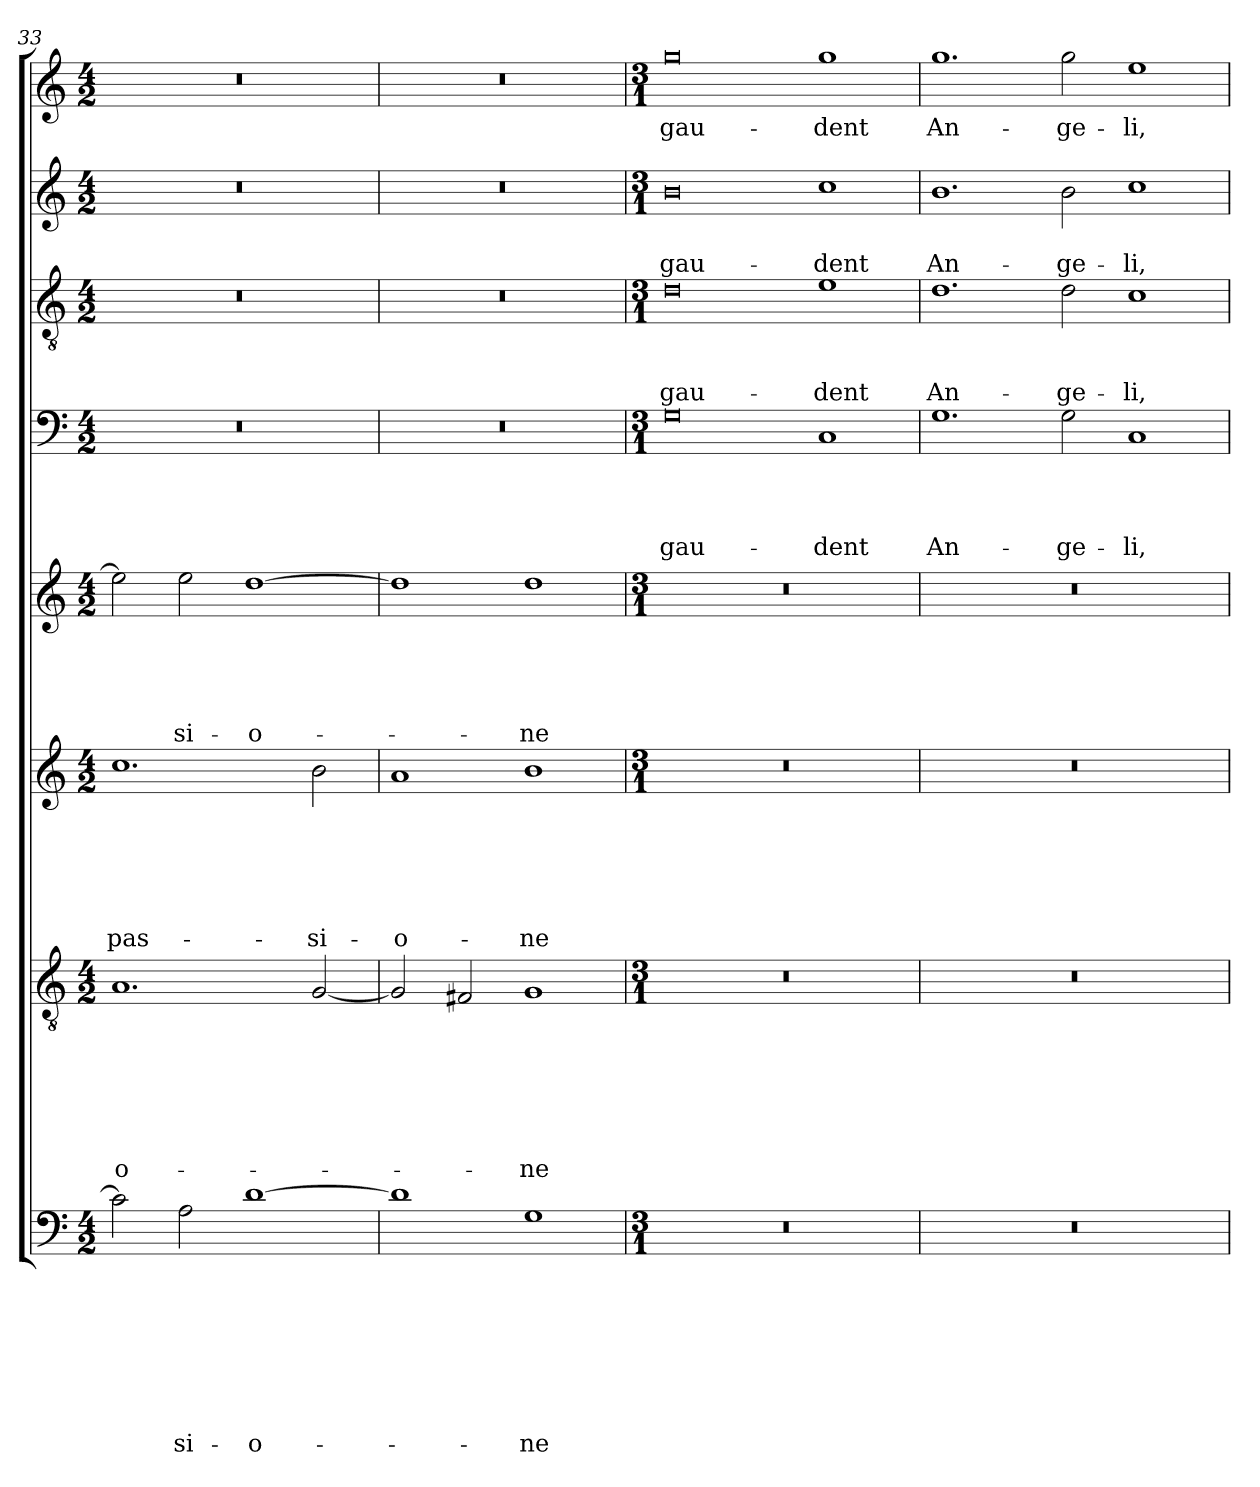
**kern	**text	**text	**text	**text	**text	**text	**text	**text	**kern	**text	**text	**text	**text	**text	**text	**text	**kern	**text	**text	**text	**text	**text	**text	**kern	**text	**text	**text	**text	**text	**kern	**text	**text	**text	**text	**kern	**text	**text	**text	**kern	**text	**text	**kern	**text
*part8	*part8	*part8	*part8	*part8	*part8	*part8	*part8	*part8	*part7	*part7	*part7	*part7	*part7	*part7	*part7	*part7	*part6	*part6	*part6	*part6	*part6	*part6	*part6	*part5	*part5	*part5	*part5	*part5	*part5	*part4	*part4	*part4	*part4	*part4	*part3	*part3	*part3	*part3	*part2	*part2	*part2	*part1	*part1
*staff8	*staff8	*staff8	*staff8	*staff8	*staff8	*staff8	*staff8	*staff8	*staff7	*staff7	*staff7	*staff7	*staff7	*staff7	*staff7	*staff7	*staff6	*staff6	*staff6	*staff6	*staff6	*staff6	*staff6	*staff5	*staff5	*staff5	*staff5	*staff5	*staff5	*staff4	*staff4	*staff4	*staff4	*staff4	*staff3	*staff3	*staff3	*staff3	*staff2	*staff2	*staff2	*staff1	*staff1
*clefF4	*	*	*	*	*	*	*	*	*clefGv2	*	*	*	*	*	*	*	*clefG2	*	*	*	*	*	*	*clefG2	*	*	*	*	*	*clefF4	*	*	*	*	*clefGv2	*	*	*	*clefG2	*	*	*clefG2	*
*k[]	*	*	*	*	*	*	*	*	*k[]	*	*	*	*	*	*	*	*k[]	*	*	*	*	*	*	*k[]	*	*	*	*	*	*k[]	*	*	*	*	*k[]	*	*	*	*k[]	*	*	*k[]	*
*C:	*	*	*	*	*	*	*	*	*C:	*	*	*	*	*	*	*	*C:	*	*	*	*	*	*	*C:	*	*	*	*	*	*C:	*	*	*	*	*C:	*	*	*	*C:	*	*	*C:	*
*M4/2	*	*	*	*	*	*	*	*	*M4/2	*	*	*	*	*	*	*	*M4/2	*	*	*	*	*	*	*M4/2	*	*	*	*	*	*M4/2	*	*	*	*	*M4/2	*	*	*	*M4/2	*	*	*M4/2	*
=33	=33	=33	=33	=33	=33	=33	=33	=33	=33	=33	=33	=33	=33	=33	=33	=33	=33	=33	=33	=33	=33	=33	=33	=33	=33	=33	=33	=33	=33	=33	=33	=33	=33	=33	=33	=33	=33	=33	=33	=33	=33	=33	=33
!	!	!	!	!	!	!	!	!	!	!	!	!	!	!	!	!LO:LY:b	!	!	!	!	!	!	!LO:LY:b	!	!	!	!	!	!	!	!	!	!	!	!	!	!	!	!	!	!	!	!
2c\]	.	.	.	.	.	.	.	.	1.A	.	.	.	.	.	.	-o-	1.cc	.	.	.	.	.	pas-	2ee\]	.	.	.	.	.	0r	.	.	.	.	0r	.	.	.	0r	.	.	0r	.
!	!	!	!	!	!	!	!	!LO:LY:b	!	!	!	!	!	!	!	!	!	!	!	!	!	!	!	!	!	!	!	!	!LO:LY:b	!	!	!	!	!	!	!	!	!	!	!	!	!	!
2A\	.	.	.	.	.	.	.	-si-	.	.	.	.	.	.	.	.	.	.	.	.	.	.	.	2ee\	.	.	.	.	-si-	.	.	.	.	.	.	.	.	.	.	.	.	.	.
!	!	!	!	!	!	!	!	!LO:LY:b	!	!	!	!	!	!	!	!	!	!	!	!	!	!	!	!	!	!	!	!	!LO:LY:b	!	!	!	!	!	!	!	!	!	!	!	!	!	!
[1d	.	.	.	.	.	.	.	-o-	.	.	.	.	.	.	.	.	.	.	.	.	.	.	.	[1dd	.	.	.	.	-o-	.	.	.	.	.	.	.	.	.	.	.	.	.	.
!	!	!	!	!	!	!	!	!	!	!	!	!	!	!	!	!	!	!	!	!	!	!	!LO:LY:b	!	!	!	!	!	!	!	!	!	!	!	!	!	!	!	!	!	!	!	!
.	.	.	.	.	.	.	.	.	[2G/	.	.	.	.	.	.	.	2b\	.	.	.	.	.	-si-	.	.	.	.	.	.	.	.	.	.	.	.	.	.	.	.	.	.	.	.
=34	=34	=34	=34	=34	=34	=34	=34	=34	=34	=34	=34	=34	=34	=34	=34	=34	=34	=34	=34	=34	=34	=34	=34	=34	=34	=34	=34	=34	=34	=34	=34	=34	=34	=34	=34	=34	=34	=34	=34	=34	=34	=34	=34
!	!	!	!	!	!	!	!	!	!	!	!	!	!	!	!	!	!	!	!	!	!	!	!LO:LY:b	!	!	!	!	!	!	!	!	!	!	!	!	!	!	!	!	!	!	!	!
1d]	.	.	.	.	.	.	.	.	2G/]	.	.	.	.	.	.	.	1a	.	.	.	.	.	-o-	1dd]	.	.	.	.	.	0r	.	.	.	.	0r	.	.	.	0r	.	.	0r	.
.	.	.	.	.	.	.	.	.	2F#X/	.	.	.	.	.	.	.	.	.	.	.	.	.	.	.	.	.	.	.	.	.	.	.	.	.	.	.	.	.	.	.	.	.	.
!	!	!	!	!	!	!	!	!LO:LY:b	!	!	!	!	!	!	!	!LO:LY:b	!	!	!	!	!	!	!LO:LY:b	!	!	!	!	!	!LO:LY:b	!	!	!	!	!	!	!	!	!	!	!	!	!	!
1G	.	.	.	.	.	.	.	-ne	1G	.	.	.	.	.	.	-ne	1b	.	.	.	.	.	-ne	1dd	.	.	.	.	-ne	.	.	.	.	.	.	.	.	.	.	.	.	.	.
!!LO:LB:g=z
=35	=35	=35	=35	=35	=35	=35	=35	=35	=35	=35	=35	=35	=35	=35	=35	=35	=35	=35	=35	=35	=35	=35	=35	=35	=35	=35	=35	=35	=35	=35	=35	=35	=35	=35	=35	=35	=35	=35	=35	=35	=35	=35	=35
*M3/1	*	*	*	*	*	*	*	*	*M3/1	*	*	*	*	*	*	*	*M3/1	*	*	*	*	*	*	*M3/1	*	*	*	*	*	*M3/1	*	*	*	*	*M3/1	*	*	*	*M3/1	*	*	*M3/1	*
!	!	!	!	!	!	!	!	!	!	!	!	!	!	!	!	!	!	!	!	!	!	!	!	!	!	!	!	!	!	!	!	!	!	!LO:LY:b	!	!	!	!LO:LY:b	!	!	!LO:LY:b	!	!LO:LY:b
0.r	.	.	.	.	.	.	.	.	0.r	.	.	.	.	.	.	.	0.r	.	.	.	.	.	.	0.r	.	.	.	.	.	0G	.	.	.	gau-	0d	.	.	gau-	0b	.	gau-	0gg	gau-
!	!	!	!	!	!	!	!	!	!	!	!	!	!	!	!	!	!	!	!	!	!	!	!	!	!	!	!	!	!	!	!	!	!	!LO:LY:b	!	!	!	!LO:LY:b	!	!	!LO:LY:b	!	!LO:LY:b
.	.	.	.	.	.	.	.	.	.	.	.	.	.	.	.	.	.	.	.	.	.	.	.	.	.	.	.	.	.	1C	.	.	.	-dent	1e	.	.	-dent	1cc	.	-dent	1gg	-dent
=36	=36	=36	=36	=36	=36	=36	=36	=36	=36	=36	=36	=36	=36	=36	=36	=36	=36	=36	=36	=36	=36	=36	=36	=36	=36	=36	=36	=36	=36	=36	=36	=36	=36	=36	=36	=36	=36	=36	=36	=36	=36	=36	=36
!	!	!	!	!	!	!	!	!	!	!	!	!	!	!	!	!	!	!	!	!	!	!	!	!	!	!	!	!	!	!	!	!	!	!LO:LY:b	!	!	!	!LO:LY:b	!	!	!LO:LY:b	!	!LO:LY:b
0.r	.	.	.	.	.	.	.	.	0.r	.	.	.	.	.	.	.	0.r	.	.	.	.	.	.	0.r	.	.	.	.	.	1.G	.	.	.	An-	1.d	.	.	An-	1.b	.	An-	1.gg	An-
!	!	!	!	!	!	!	!	!	!	!	!	!	!	!	!	!	!	!	!	!	!	!	!	!	!	!	!	!	!	!	!	!	!	!LO:LY:b	!	!	!	!LO:LY:b	!	!	!LO:LY:b	!	!LO:LY:b
.	.	.	.	.	.	.	.	.	.	.	.	.	.	.	.	.	.	.	.	.	.	.	.	.	.	.	.	.	.	2G\	.	.	.	-ge-	2d\	.	.	-ge-	2b\	.	-ge-	2gg\	-ge-
!	!	!	!	!	!	!	!	!	!	!	!	!	!	!	!	!	!	!	!	!	!	!	!	!	!	!	!	!	!	!	!	!	!	!LO:LY:b	!	!	!	!LO:LY:b	!	!	!LO:LY:b	!	!LO:LY:b
.	.	.	.	.	.	.	.	.	.	.	.	.	.	.	.	.	.	.	.	.	.	.	.	.	.	.	.	.	.	1C	.	.	.	-li,	1c	.	.	-li,	1cc	.	-li,	1ee	-li,
=	=	=	=	=	=	=	=	=	=	=	=	=	=	=	=	=	=	=	=	=	=	=	=	=	=	=	=	=	=	=	=	=	=	=	=	=	=	=	=	=	=	=	=
*-	*-	*-	*-	*-	*-	*-	*-	*-	*-	*-	*-	*-	*-	*-	*-	*-	*-	*-	*-	*-	*-	*-	*-	*-	*-	*-	*-	*-	*-	*-	*-	*-	*-	*-	*-	*-	*-	*-	*-	*-	*-	*-	*-
